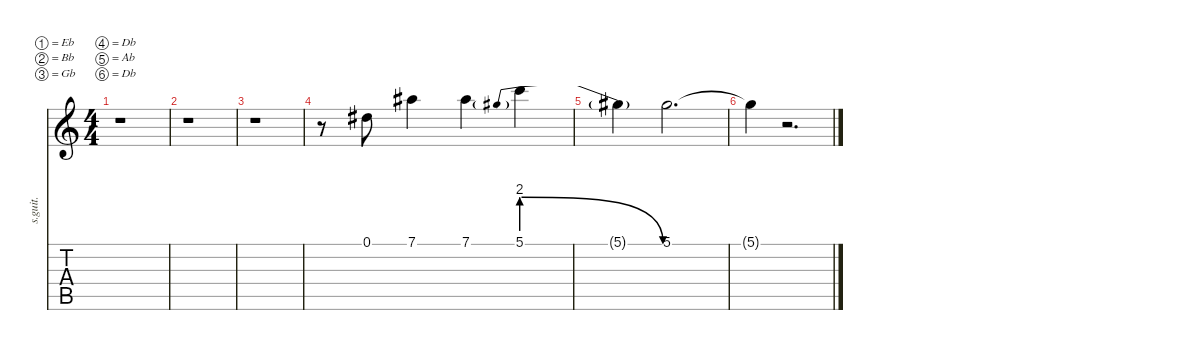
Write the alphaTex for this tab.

\defaultSystemsLayout 4
\hideDynamics
\bracketExtendMode nobrackets
\track ("Hayley Williams | Backing Vocals" "s.guit.") {instrument cello}
\staff {score tabs}
\tuning (Eb4 Bb3 Gb3 Db3 Ab2 Db2)
\displaytranspose 12
\ts (4 4)
\tempo (173 hide)
\clef g2
\ks c
r.1{dy f} |
r.1 |
r.1 |
r.8 0.1{acc #}.8{lyrics (0 "") lyrics (1 "") lyrics (2 "") lyrics (3 "") lyrics (4 "")} 7.1{acc #}.4{lyrics (0 "") lyrics (1 "") lyrics (2 "") lyrics (3 "") lyrics (4 "")} 7.1{acc #}.4{lyrics (0 "") lyrics (1 "") lyrics (2 "") lyrics (3 "") lyrics (4 "")} 5.1{be (prebendrelease 0 8 34.8 0)}.4{lyrics (0 "") lyrics (1 "") lyrics (2 "") lyrics (3 "") lyrics (4 "")} |
5.1{t acc #}.4{lyrics (0 "") lyrics (1 "") lyrics (2 "") lyrics (3 "") lyrics (4 "")} 5.1{acc #}.2{d lyrics (0 "") lyrics (1 "") lyrics (2 "") lyrics (3 "") lyrics (4 "")} |
5.1{t acc #}.4{lyrics (0 "") lyrics (1 "") lyrics (2 "") lyrics (3 "") lyrics (4 "")} r.2{d}
